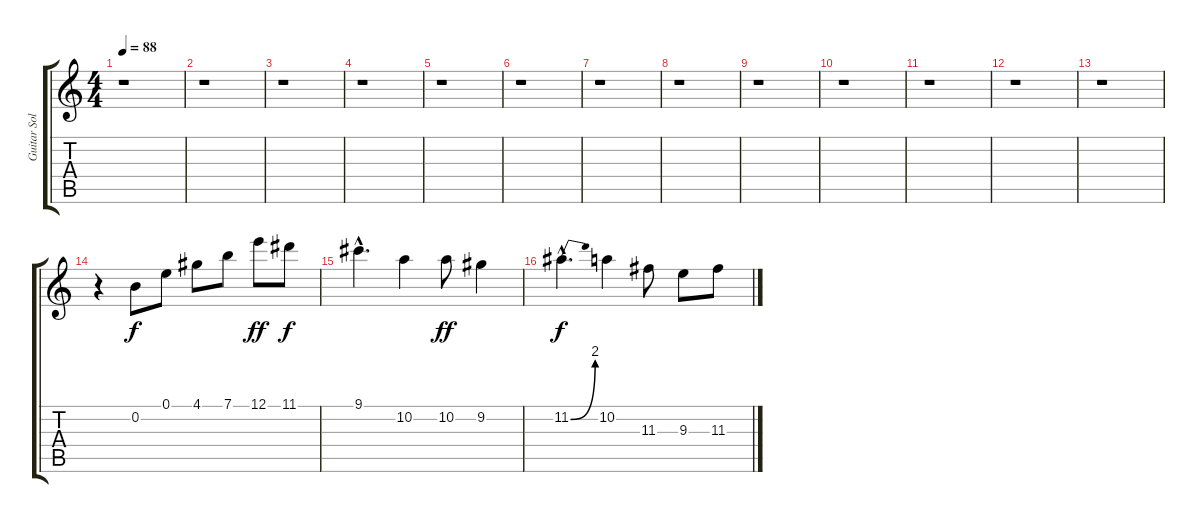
\track ("Guitar Solo" "Guitar Sol") {instrument overdrivenguitar}
\staff {score tabs}
\tuning (E4 B3 G3 D3 A2 E2) {hide}
\ts (4 4)
\tempo 88
\clef g2
\ks c
r.1{dy f} |
r.1 |
r.1 |
r.1 |
r.1 |
r.1 |
r.1 |
r.1 |
r.1 |
r.1 |
r.1 |
r.1 |
r.1 |
r.4 0.2.8 0.1.8 4.1.8 7.1.8 12.1.8{dy ff} 11.1.8{dy f} |
9.1{hac}.4{d} 10.2.4 10.2.8{dy ff} 9.2.4 |
11.2{be (bend 0 0 60 8) hac}.4{d dy f} 10.2.4 11.3.8 9.3.8 11.3.8
